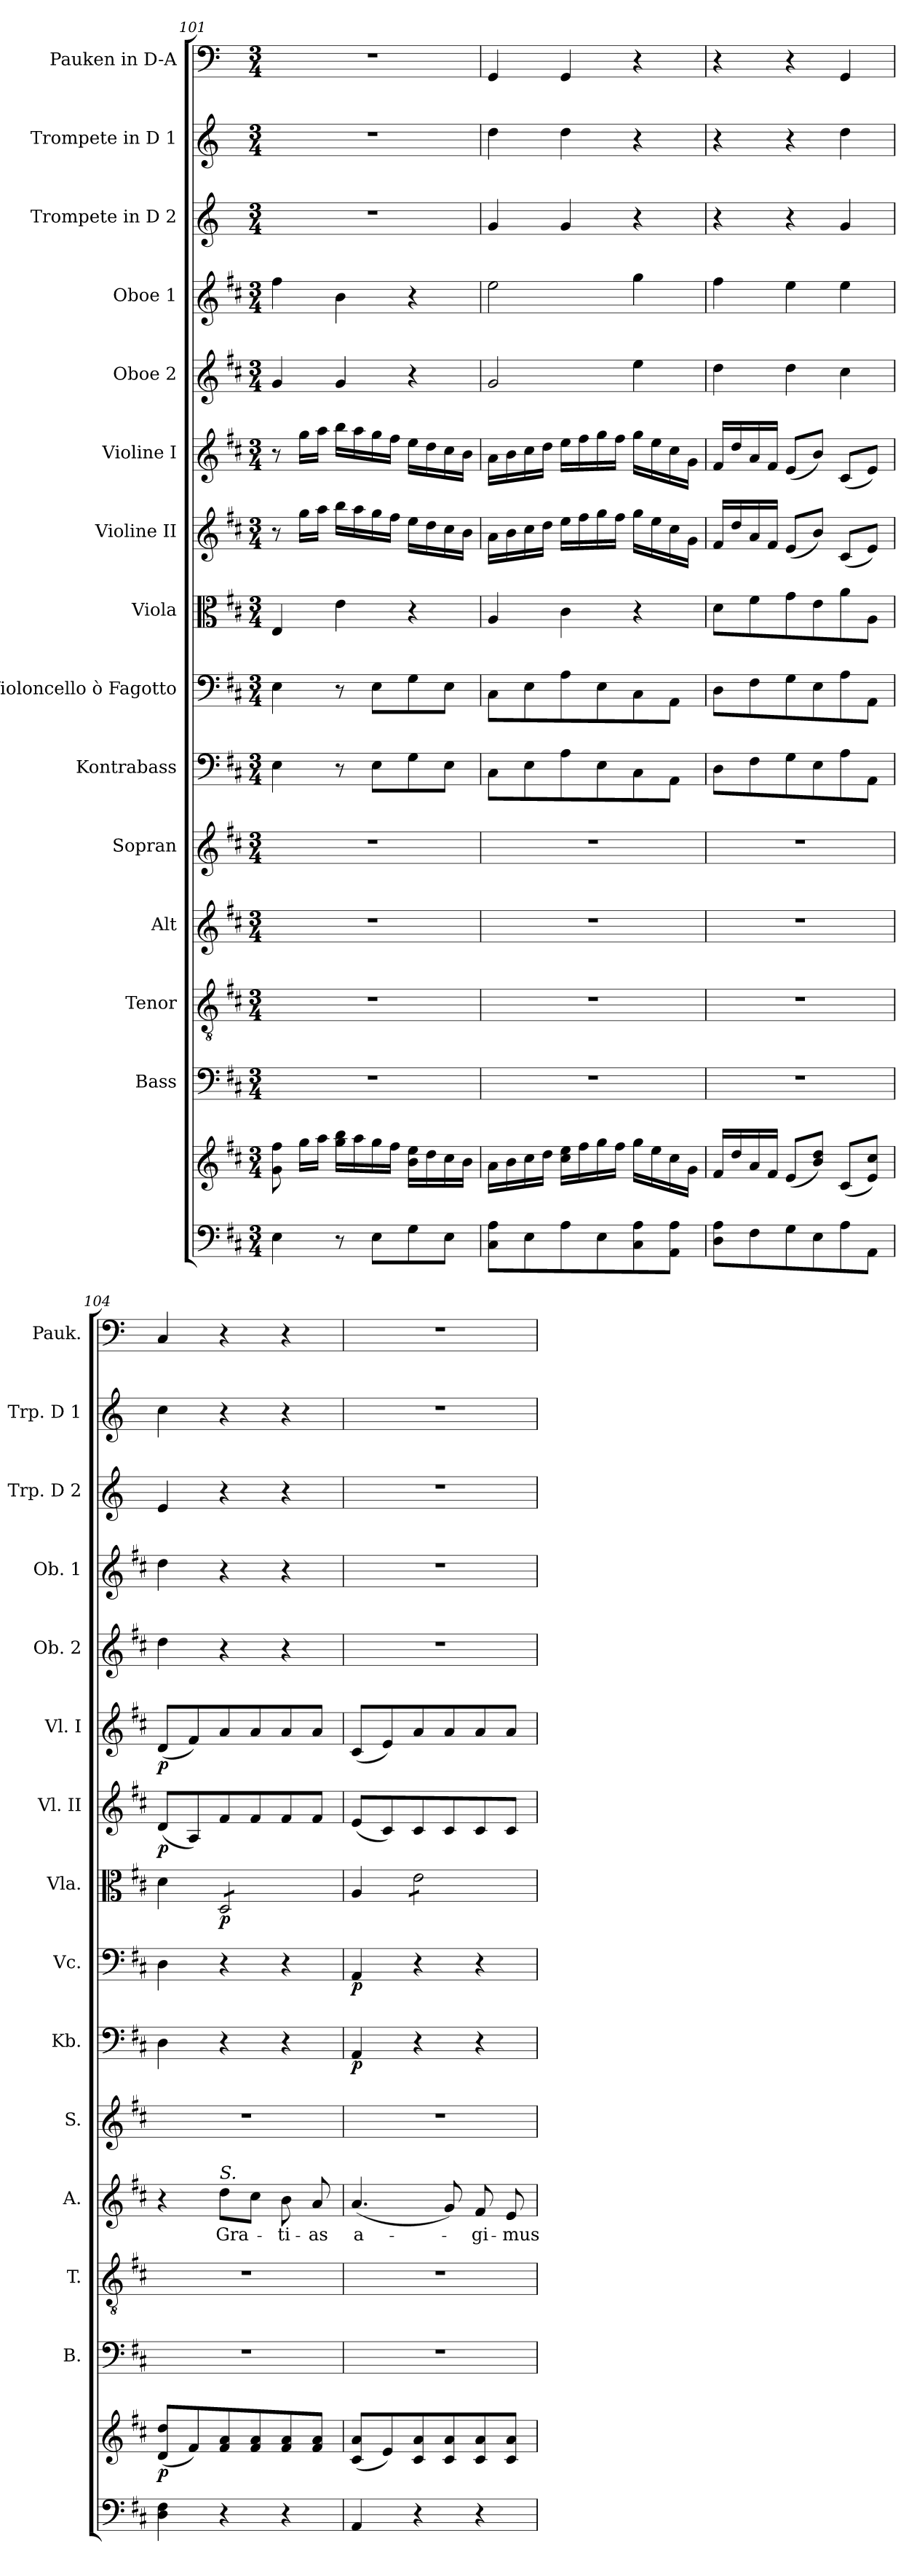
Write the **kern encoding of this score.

**kern	**kern	**dynam	**kern	**kern	**kern	**text	**kern	**kern	**dynam	**kern	**dynam	**kern	**dynam	**kern	**dynam	**kern	**dynam	**kern	**kern	**kern	**kern	**kern
*part15	*part15	*part15	*part14	*part13	*part12	*part12	*part11	*part10	*part10	*part9	*part9	*part8	*part8	*part7	*part7	*part6	*part6	*part5	*part4	*part3	*part2	*part1
*staff16	*staff15	*staff15/16	*staff14	*staff13	*staff12	*staff12	*staff11	*staff10	*staff10	*staff9	*staff9	*staff8	*staff8	*staff7	*staff7	*staff6	*staff6	*staff5	*staff4	*staff3	*staff2	*staff1
*	*	*	*I"Bass	*I"Tenor	*I"Alt	*	*I"Sopran	*I"Kontrabass	*	*I"Violoncello ò Fagotto	*	*I"Viola	*	*I"Violine II	*	*I"Violine I	*	*I"Oboe 2	*I"Oboe 1	*I"Trompete in D 2	*I"Trompete in D 1	*I"Pauken in D-A
*	*	*	*I'B.	*I'T.	*I'A.	*	*I'S.	*I'Kb.	*	*I'Vc.	*	*I'Vla.	*	*I'Vl. II	*	*I'Vl. I	*	*I'Ob. 2	*I'Ob. 1	*I'Trp. D 2	*I'Trp. D 1	*I'Pauk.
*clefF4	*clefG2	*	*clefF4	*clefGv2	*clefG2	*	*clefG2	*clefF4	*	*clefF4	*	*clefC3	*	*clefG2	*	*clefG2	*	*clefG2	*clefG2	*clefG2	*clefG2	*clefF4
*	*	*	*	*	*	*	*	*ITrd7c12	*	*	*	*	*	*	*	*	*	*	*	*ITrd-1c-2	*ITrd-1c-2	*ITrd-1c-2
*k[f#c#]	*k[f#c#]	*	*k[f#c#]	*k[f#c#]	*k[f#c#]	*	*k[f#c#]	*k[f#c#]	*	*k[f#c#]	*	*k[f#c#]	*	*k[f#c#]	*	*k[f#c#]	*	*k[f#c#]	*k[f#c#]	*k[f#c#]	*k[f#c#]	*k[f#c#]
*D:	*D:	*	*D:	*D:	*D:	*	*D:	*D:	*	*D:	*	*D:	*	*D:	*	*D:	*	*D:	*D:	*D:	*D:	*D:
*M3/4	*M3/4	*	*M3/4	*M3/4	*M3/4	*	*M3/4	*M3/4	*	*M3/4	*	*M3/4	*	*M3/4	*	*M3/4	*	*M3/4	*M3/4	*M3/4	*M3/4	*M3/4
=101	=101	=101	=101	=101	=101	=101	=101	=101	=101	=101	=101	=101	=101	=101	=101	=101	=101	=101	=101	=101	=101	=101
4E\	8g\ 8ff#\	.	2.r	2.r	2.r	.	2.r	4EE\	.	4E\	.	4E/	.	8r	.	8r	.	4g/	4ff#\	2.r	2.r	2.r
.	16gg\LL	.	.	.	.	.	.	.	.	.	.	.	.	16gg\LL	.	16gg\LL	.	.	.	.	.	.
.	16aa\JJ	.	.	.	.	.	.	.	.	.	.	.	.	16aa\JJ	.	16aa\JJ	.	.	.	.	.	.
8r	16gg\ 16bb\LL	.	.	.	.	.	.	8r	.	8r	.	4e\	.	16bb\LL	.	16bb\LL	.	4g/	4b\	.	.	.
.	16aa\	.	.	.	.	.	.	.	.	.	.	.	.	16aa\	.	16aa\	.	.	.	.	.	.
8E\L	16gg\	.	.	.	.	.	.	8EE\L	.	8E\L	.	.	.	16gg\	.	16gg\	.	.	.	.	.	.
.	16ff#\JJ	.	.	.	.	.	.	.	.	.	.	.	.	16ff#\JJ	.	16ff#\JJ	.	.	.	.	.	.
8G\	16b\ 16ee\LL	.	.	.	.	.	.	8GG\	.	8G\	.	4r	.	16ee\LL	.	16ee\LL	.	4r	4r	.	.	.
.	16dd\	.	.	.	.	.	.	.	.	.	.	.	.	16dd\	.	16dd\	.	.	.	.	.	.
8E\J	16cc#\	.	.	.	.	.	.	8EE\J	.	8E\J	.	.	.	16cc#\	.	16cc#\	.	.	.	.	.	.
.	16b\JJ	.	.	.	.	.	.	.	.	.	.	.	.	16b\JJ	.	16b\JJ	.	.	.	.	.	.
=102	=102	=102	=102	=102	=102	=102	=102	=102	=102	=102	=102	=102	=102	=102	=102	=102	=102	=102	=102	=102	=102	=102
8C#\ 8A\L	16a\LL	.	2.r	2.r	2.r	.	2.r	8CC#\L	.	8C#\L	.	4A/	.	16a\LL	.	16a\LL	.	2g/	2ee\	4a/	4ee\	4AA/
.	16b\	.	.	.	.	.	.	.	.	.	.	.	.	16b\	.	16b\	.	.	.	.	.	.
8E\	16cc#\	.	.	.	.	.	.	8EE\	.	8E\	.	.	.	16cc#\	.	16cc#\	.	.	.	.	.	.
.	16dd\JJ	.	.	.	.	.	.	.	.	.	.	.	.	16dd\JJ	.	16dd\JJ	.	.	.	.	.	.
8A\	16cc#\ 16ee\LL	.	.	.	.	.	.	8AA\	.	8A\	.	4c#\	.	16ee\LL	.	16ee\LL	.	.	.	4a/	4ee\	4AA/
.	16ff#\	.	.	.	.	.	.	.	.	.	.	.	.	16ff#\	.	16ff#\	.	.	.	.	.	.
8E\	16gg\	.	.	.	.	.	.	8EE\	.	8E\	.	.	.	16gg\	.	16gg\	.	.	.	.	.	.
.	16ff#\JJ	.	.	.	.	.	.	.	.	.	.	.	.	16ff#\JJ	.	16ff#\JJ	.	.	.	.	.	.
8C#\ 8A\	16gg\LL	.	.	.	.	.	.	8CC#\	.	8C#\	.	4r	.	16gg\LL	.	16gg\LL	.	4ee\	4gg\	4r	4r	4r
.	16ee\	.	.	.	.	.	.	.	.	.	.	.	.	16ee\	.	16ee\	.	.	.	.	.	.
8AA\ 8A\J	16cc#\	.	.	.	.	.	.	8AAA\J	.	8AA\J	.	.	.	16cc#\	.	16cc#\	.	.	.	.	.	.
.	16g\JJ	.	.	.	.	.	.	.	.	.	.	.	.	16g\JJ	.	16g\JJ	.	.	.	.	.	.
=103	=103	=103	=103	=103	=103	=103	=103	=103	=103	=103	=103	=103	=103	=103	=103	=103	=103	=103	=103	=103	=103	=103
8D\ 8A\L	16f#/LL	.	2.r	2.r	2.r	.	2.r	8DD\L	.	8D\L	.	8d\L	.	16f#/LL	.	16f#/LL	.	4dd\	4ff#\	4r	4r	4r
.	16dd/	.	.	.	.	.	.	.	.	.	.	.	.	16dd/	.	16dd/	.	.	.	.	.	.
8F#\	16a/	.	.	.	.	.	.	8FF#\	.	8F#\	.	8f#\	.	16a/	.	16a/	.	.	.	.	.	.
.	16f#/JJ	.	.	.	.	.	.	.	.	.	.	.	.	16f#/JJ	.	16f#/JJ	.	.	.	.	.	.
8G\	(<8e/L	.	.	.	.	.	.	8GG\	.	8G\	.	8g\	.	(<8e/L	.	(<8e/L	.	4dd\	4ee\	4r	4r	4r
8E\	8b/ 8dd/J)	.	.	.	.	.	.	8EE\	.	8E\	.	8e\	.	8b/J)	.	8b/J)	.	.	.	.	.	.
8A\	(<8c#/L	.	.	.	.	.	.	8AA\	.	8A\	.	8a\	.	(<8c#/L	.	(<8c#/L	.	4cc#\	4ee\	4a/	4ee\	4AA/
8AA\J	8e/ 8cc#/J)	.	.	.	.	.	.	8AAA\J	.	8AA\J	.	8A\J	.	8e/J)	.	8e/J)	.	.	.	.	.	.
=104	=104	=104	=104	=104	=104	=104	=104	=104	=104	=104	=104	=104	=104	=104	=104	=104	=104	=104	=104	=104	=104	=104
!	!	!LO:DY:b	!	!	!	!	!	!	!	!	!	!	!	!	!LO:DY:b	!	!LO:DY:b	!	!	!	!	!
4D\ 4F#\	(<8d/ 8dd/L	p	2.r	2.r	4r	.	2.r	4DD\	.	4D\	.	4d\	.	(<8d/L	p	(<8d/L	p	4dd\	4dd\	4f#/	4dd\	4D/
.	8f#/)	.	.	.	.	.	.	.	.	.	.	.	.	8A/)	.	8f#/)	.	.	.	.	.	.
!	!	!	!	!	!LO:TX:a:i:t=S.	!	!	!	!	!	!	!	!	!	!	!	!	!	!	!	!	!
!	!	!	!	!	!	!LO:LY:b	!	!	!	!	!	!	!LO:DY:b	!	!	!	!	!	!	!	!	!
*	*	*	*	*	*	*	*	*	*	*	*	*tremolo	*	*	*	*	*	*	*	*	*	*
4r	8f#/ 8a/	.	.	.	8dd\L	Gra-	.	4r	.	4r	.	8D/L	p	8f#/	.	8a/	.	4r	4r	4r	4r	4r
.	8f#/ 8a/	.	.	.	8cc#\J	.	.	.	.	.	.	8D/	.	8f#/	.	8a/	.	.	.	.	.	.
!	!	!	!	!	!	!LO:LY:b	!	!	!	!	!	!	!	!	!	!	!	!	!	!	!	!
4r	8f#/ 8a/	.	.	.	8b\	-ti-	.	4r	.	4r	.	8D/	.	8f#/	.	8a/	.	4r	4r	4r	4r	4r
!	!	!	!	!	!	!LO:LY:b	!	!	!	!	!	!	!	!	!	!	!	!	!	!	!	!
.	8f#/ 8a/J	.	.	.	8a/	-as	.	.	.	.	.	8D/J	.	8f#/J	.	8a/J	.	.	.	.	.	.
*	*	*	*	*	*	*	*	*	*	*	*	*Xtremolo	*	*	*	*	*	*	*	*	*	*
=105	=105	=105	=105	=105	=105	=105	=105	=105	=105	=105	=105	=105	=105	=105	=105	=105	=105	=105	=105	=105	=105	=105
!	!	!	!	!	!	!LO:LY:b	!	!	!LO:DY:b	!	!LO:DY:b	!	!	!	!	!	!	!	!	!	!	!
4AA/	(<8c#/ 8a/L	.	2.r	2.r	(<4.a/	a-	2.r	4AAA/	p	4AA/	p	4A/	.	(<8e/L	.	(<8c#/L	.	2.r	2.r	2.r	2.r	2.r
.	8e/)	.	.	.	.	.	.	.	.	.	.	.	.	8c#/)	.	8e/)	.	.	.	.	.	.
*	*	*	*	*	*	*	*	*	*	*	*	*tremolo	*	*	*	*	*	*	*	*	*	*
4r	8c#/ 8a/	.	.	.	.	.	.	4r	.	4r	.	8e\L	.	8c#/	.	8a/	.	.	.	.	.	.
.	8c#/ 8a/	.	.	.	8g/)	.	.	.	.	.	.	8e\	.	8c#/	.	8a/	.	.	.	.	.	.
!	!	!	!	!	!	!LO:LY:b	!	!	!	!	!	!	!	!	!	!	!	!	!	!	!	!
4r	8c#/ 8a/	.	.	.	8f#/	-gi-	.	4r	.	4r	.	8e\	.	8c#/	.	8a/	.	.	.	.	.	.
!	!	!	!	!	!	!LO:LY:b	!	!	!	!	!	!	!	!	!	!	!	!	!	!	!	!
.	8c#/ 8a/J	.	.	.	8e/	-mus	.	.	.	.	.	8e\J	.	8c#/J	.	8a/J	.	.	.	.	.	.
*	*	*	*	*	*	*	*	*	*	*	*	*Xtremolo	*	*	*	*	*	*	*	*	*	*
=	=	=	=	=	=	=	=	=	=	=	=	=	=	=	=	=	=	=	=	=	=	=
*-	*-	*-	*-	*-	*-	*-	*-	*-	*-	*-	*-	*-	*-	*-	*-	*-	*-	*-	*-	*-	*-	*-
